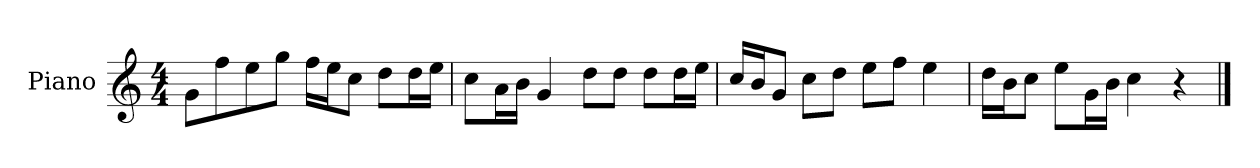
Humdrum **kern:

**kern
*part1
*staff1
*I"Piano
*I'P-no
*clefG2
*k[]
*M4/4
*MM90
=1
8g\L
8ff\
8ee\
8gg\J
16ff\LL
16ee\J
8cc\J
8dd\L
16dd\L
16ee\JJ
=2
8cc\L
16a\L
16b\JJ
4g/
8dd\L
8dd\J
8dd\L
16dd\L
16ee\JJ
=3
16cc/LL
16b/J
8g/J
8cc\L
8dd\J
8ee\L
8ff\J
4ee\
=4
16dd\LL
16b\J
8cc\J
8ee\L
16g\L
16b\JJ
4cc\
4r
==
*-
